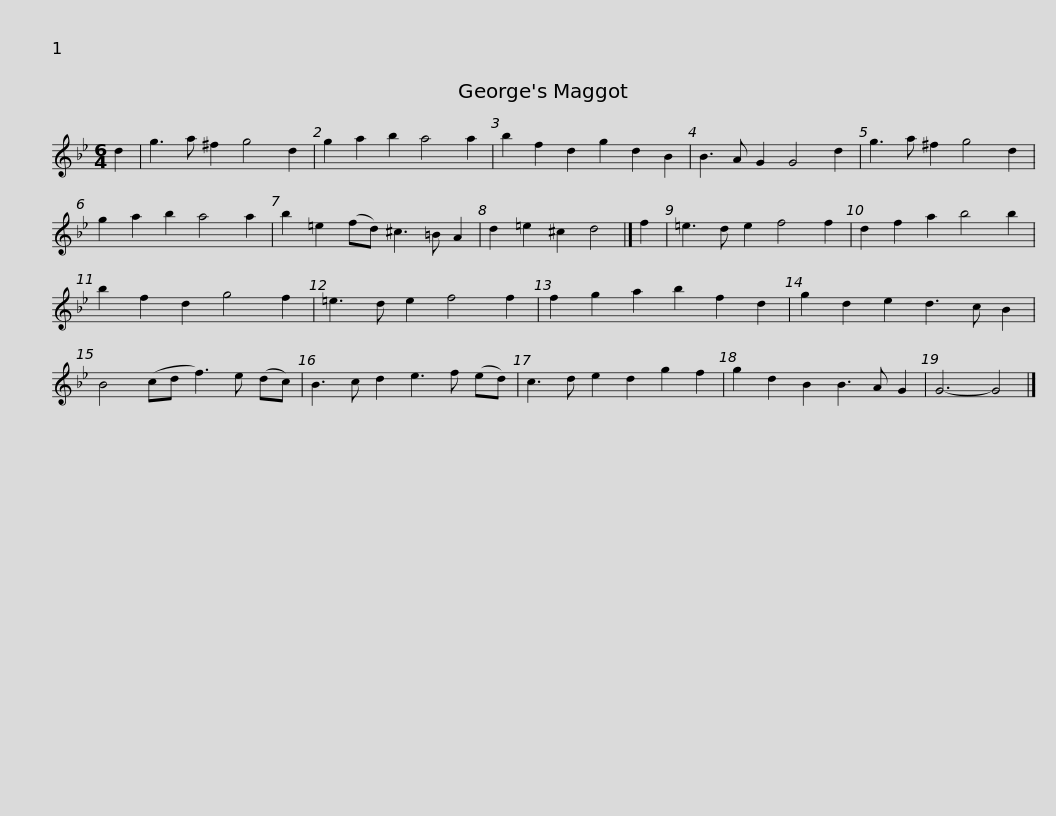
X:1
L:1/8
M:6/4
I:linebreak $
K:Gmin
V:1 treble
V:1
 d2 | g3 a ^f2 g4 d2 | g2 a2 b2 a4 a2 | b2 f2 d2 g2 d2 B2 | B3 A G2 G4 d2 | %5
 g3 a ^f2 g4 d2 | g2 a2 b2 a4 a2 |$ b2 =e2 (fd) ^c3 =B A2 | d2 =e2 ^c2 d4 |] f2 | %10
 =e3 d e2 f4 f2 | d2 f2 a2 b4 b2 | b2 f2 d2 g4 f2 | =e3 d e2 f4 f2 |$ f2 g2 a2 b2 f2 d2 | %15
 g2 d2 e2 d3 c B2 | B4 (cd f3) e (dc) | B3 c d2 e3 f (ed) | c3 d e2 d2 g2 f2 | g2 d2 B2 B3 A G2 |$ %20
 G6- G4 |] %21
